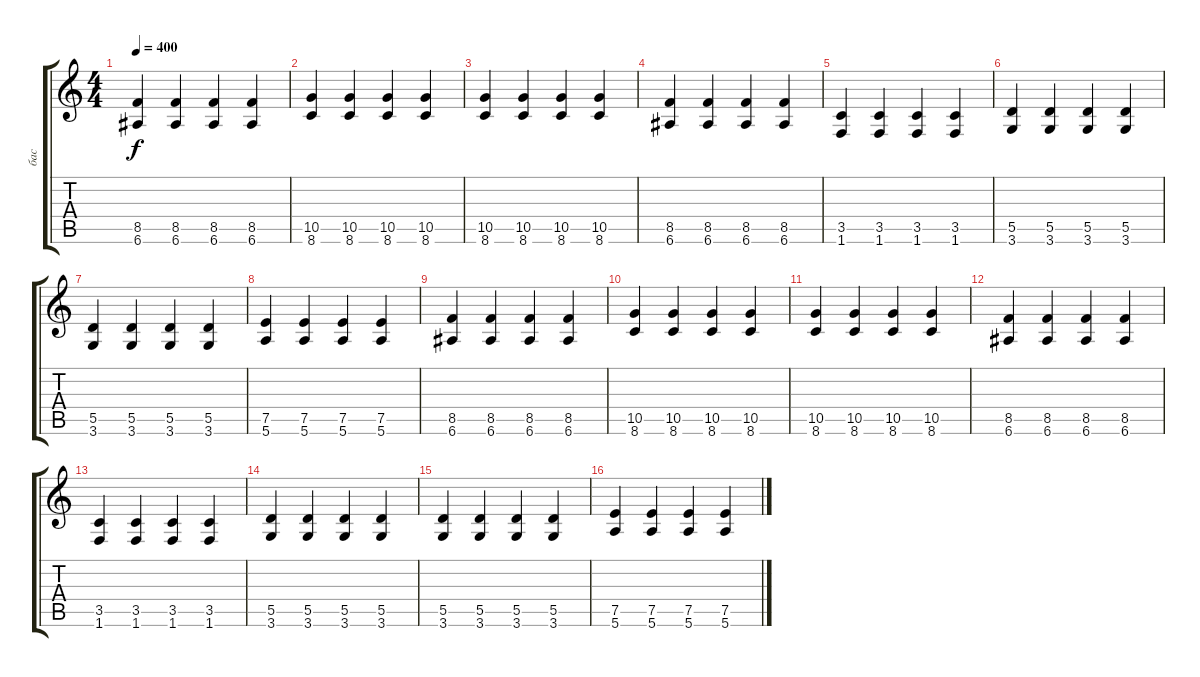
\track ("бас" "бас") {instrument acousticbass}
\staff {score tabs}
\tuning (E4 B3 G3 D3 A2 E2) {hide}
\ts (4 4)
\tempo 400
\clef g2
\ks c
(8.5 6.6).4{dy f} (8.5 6.6).4 (8.5 6.6).4 (8.5 6.6).4 |
(10.5 8.6).4 (10.5 8.6).4 (10.5 8.6).4 (10.5 8.6).4 |
(10.5 8.6).4 (10.5 8.6).4 (10.5 8.6).4 (10.5 8.6).4 |
(8.5 6.6).4 (8.5 6.6).4 (8.5 6.6).4 (8.5 6.6).4 |
(3.5 1.6).4 (3.5 1.6).4 (3.5 1.6).4 (3.5 1.6).4 |
(5.5 3.6).4 (5.5 3.6).4 (5.5 3.6).4 (5.5 3.6).4 |
(5.5 3.6).4 (5.5 3.6).4 (5.5 3.6).4 (5.5 3.6).4 |
(7.5 5.6).4 (7.5 5.6).4 (7.5 5.6).4 (7.5 5.6).4 |
(8.5 6.6).4 (8.5 6.6).4 (8.5 6.6).4 (8.5 6.6).4 |
(10.5 8.6).4 (10.5 8.6).4 (10.5 8.6).4 (10.5 8.6).4 |
(10.5 8.6).4 (10.5 8.6).4 (10.5 8.6).4 (10.5 8.6).4 |
(8.5 6.6).4 (8.5 6.6).4 (8.5 6.6).4 (8.5 6.6).4 |
(3.5 1.6).4 (3.5 1.6).4 (3.5 1.6).4 (3.5 1.6).4 |
(5.5 3.6).4 (5.5 3.6).4 (5.5 3.6).4 (5.5 3.6).4 |
(5.5 3.6).4 (5.5 3.6).4 (5.5 3.6).4 (5.5 3.6).4 |
(7.5 5.6).4 (7.5 5.6).4 (7.5 5.6).4 (7.5 5.6).4
